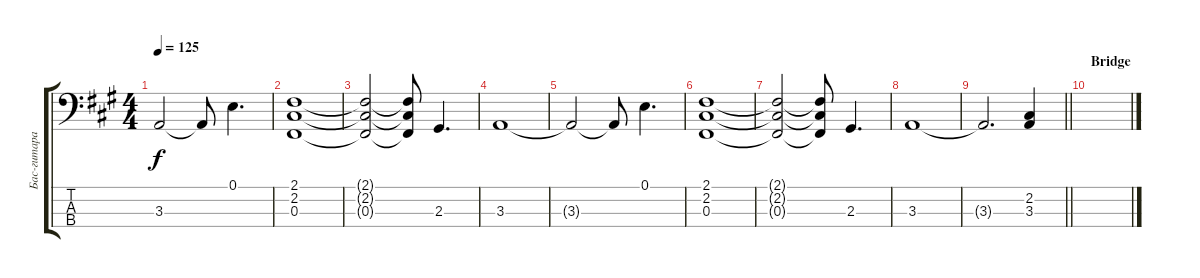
\track ("Бас-гитара" "Бас-гитара") {instrument electricbassfinger}
\staff {score tabs}
\tuning (E2 B1 Gb1 Db1) {hide}
\ts (4 4)
\tempo 125
\clef f4
\ks f#minor
3.3{t}.2{dy f} 3.3{t}.8 0.1.4{d} |
(2.1 2.2 0.3).1 |
(2.1{t} 2.2{t} 0.3{t}).2 (2.1{t} 2.2{t} 0.3{t}).8 2.3.4{d} |
3.3.1 |
3.3{t}.2 3.3{t}.8 0.1.4{d} |
(2.1 2.2 0.3).1 |
(2.1{t} 2.2{t} 0.3{t}).2 (2.1{t} 2.2{t} 0.3{t}).8 2.3.4{d} |
3.3.1 |
\barLineRight lightlight
3.3{t}.2{d} (2.2 3.3).4 |
\section ("" "Bridge")
